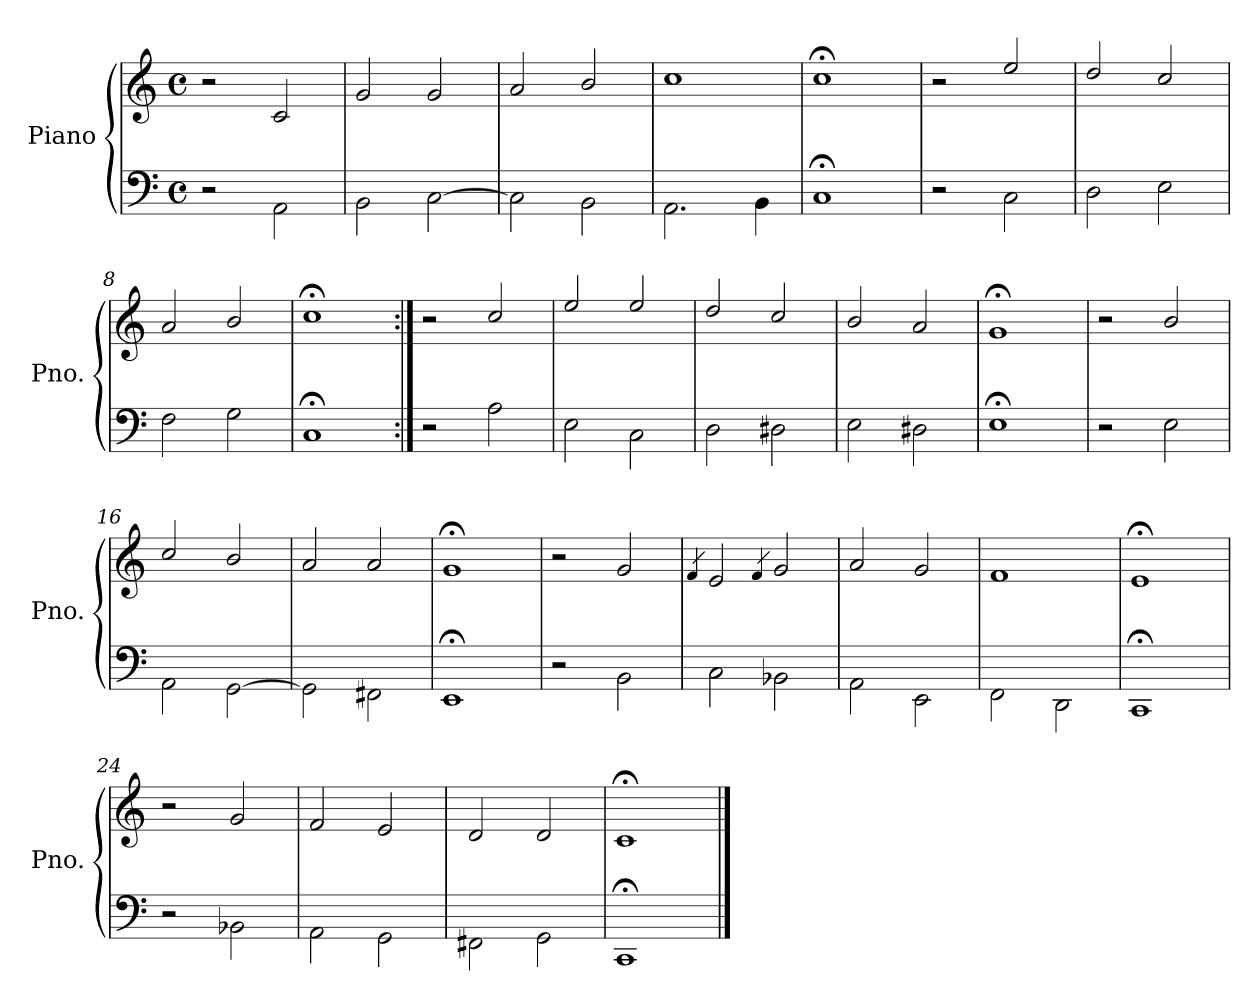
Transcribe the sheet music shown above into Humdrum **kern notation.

**kern	**kern
*part1	*part1
*staff2	*staff1
*I"Piano	*
*I'Pno.	*
*clefF4	*clefG2
*k[]	*k[]
*M4/4	*M4/4
*met(c)	*met(c)
=1	=1
2r	2r
2AA\	2c/
=2	=2
2BB\	2g/
[<2C\	2g/
=3	=3
2C\]	2a/
2BB\	2b/
=4	=4
2.AA\	1cc
4BB\	.
=5	=5
1C;	1cc;<
=6	=6
2r	2r
2C\	2ee/
=7	=7
2D\	2dd/
2E\	2cc/
=8	=8
2F\	2a/
2G\	2b/
=9	=9
1C;	1cc;<
!!LO:LB:g=z
=10:|!	=10:|!
2r	2r
2A\	2cc/
=11	=11
2E\	2ee/
2C\	2ee/
=12	=12
2D\	2dd/
2D#X\	2cc/
=13	=13
2E\	2b/
2D#X\	2a/
=14	=14
1E;	1g;<
=15	=15
2r	2r
2E\	2b/
=16	=16
2AA\	2cc/
[<2GG\	2b/
=17	=17
2GG\]	2a/
2FF#X\	2a/
=18	=18
1EE;	1g;<
!!LO:LB:g=z
=19	=19
2r	2r
2BB\	2g/
=20	=20
.	4qf/
2C\	2e/
.	4qf/
2BB-X\	2g/
=21	=21
2AA\	2a/
2EE\	2g/
=22	=22
2FF\	1f
2DD\	.
=23	=23
1CC;	1e;<
=24	=24
2r	2r
2BB-X\	2g/
=25	=25
2AA\	2f/
2GG\	2e/
=26	=26
2FF#X\	2d/
2GG\	2d/
=27	=27
1CC;	1c;<
==	==
*-	*-
